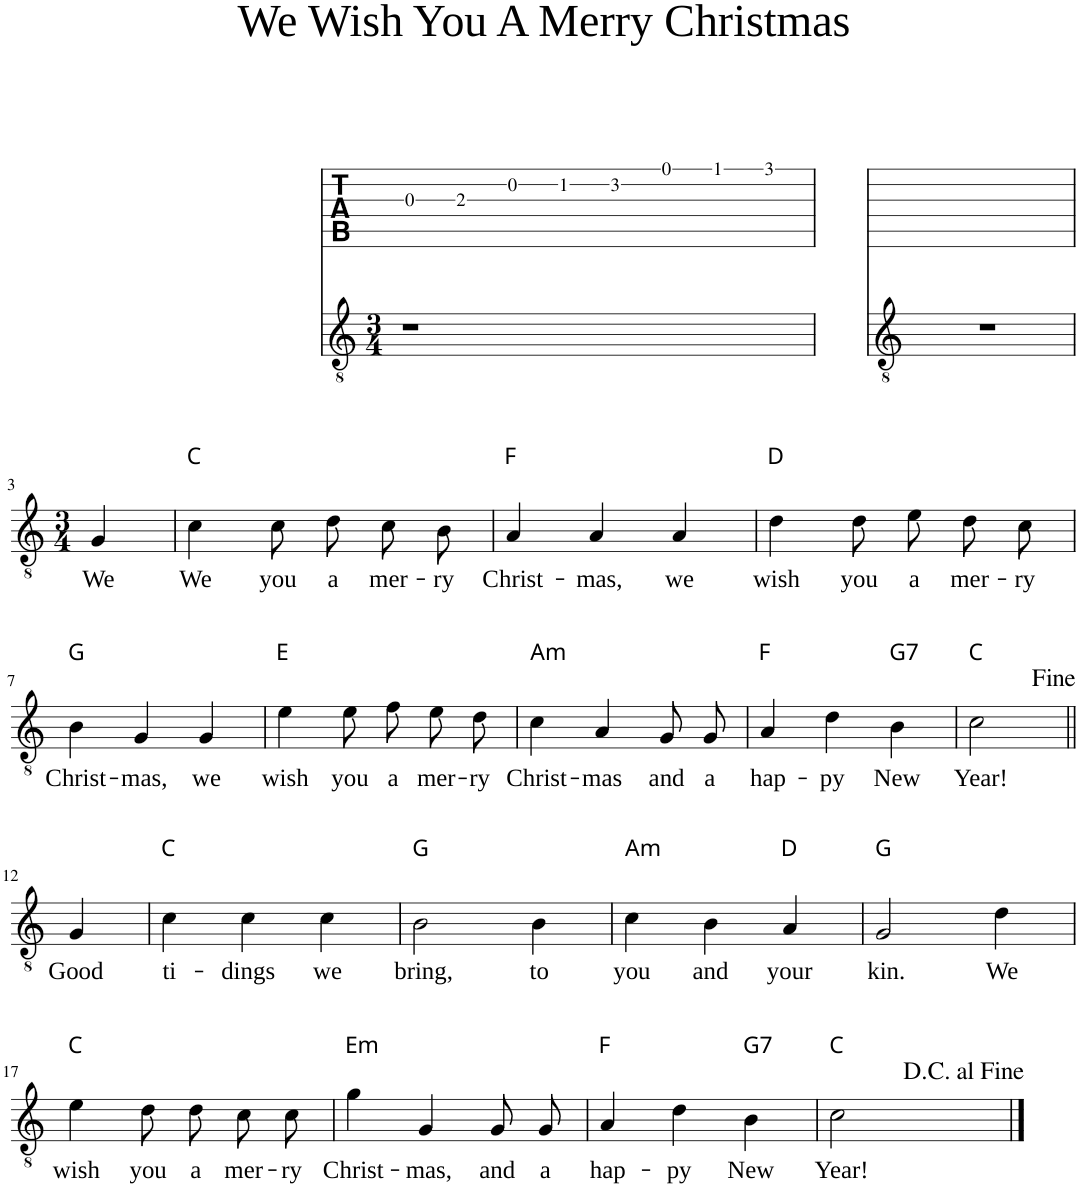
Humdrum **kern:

**kern	**text	**kern
*part2	*part2	*part1
*staff2	*staff2	*staff1
*I"Guitar	*	*I"Klassische Gitarre [Tabulatur]
*	*	*stria6
*clefGv2	*	*
*Trd7c12	*	*
*k[]	*	*k[]
*M3/4	*	*M3/4
=1	=1	=1
2.r	.	8G
.	.	8A
.	.	8B
.	.	8c
.	.	8d
.	.	8e
4ryy	.	8f
.	.	8g
=2	=2	=2
2.r	.	2.r
!!LO:LB:g=z
=3	=3	=3
*M3/4	*	*M3/4
!	!LO:LY:b	!
4G/	We	4r
=4	=4	=4
!LO:TX:a:t=C	!	!
!	!LO:LY:b	!
4c\	We	2.r
!	!LO:LY:b	!
8c\L	you	.
!	!LO:LY:b	!
8d\J	a	.
!	!LO:LY:b	!
8c\L	mer-	.
!	!LO:LY:b	!
8B\J	-ry	.
=5	=5	=5
!LO:TX:a:t=F	!	!
!	!LO:LY:b	!
4A/	Christ-	2.r
!	!LO:LY:b	!
4A/	-mas,	.
!	!LO:LY:b	!
4A/	we	.
=6	=6	=6
!LO:TX:a:t=D	!	!
!	!LO:LY:b	!
4d\	wish	2.r
!	!LO:LY:b	!
8d\L	you	.
!	!LO:LY:b	!
8e\J	a	.
!	!LO:LY:b	!
8d\L	mer-	.
!	!LO:LY:b	!
8c\J	-ry	.
!!LO:LB:g=z
=7	=7	=7
!LO:TX:a:t=G	!	!
!	!LO:LY:b	!
4B\	Christ-	2.r
!	!LO:LY:b	!
4G/	-mas,	.
!	!LO:LY:b	!
4G/	we	.
=8	=8	=8
!LO:TX:a:t=E	!	!
!	!LO:LY:b	!
4e\	wish	2.r
!	!LO:LY:b	!
8e\L	you	.
!	!LO:LY:b	!
8f\J	a	.
!	!LO:LY:b	!
8e\L	mer-	.
!	!LO:LY:b	!
8d\J	-ry	.
=9	=9	=9
!LO:TX:a:t=Am	!	!
!	!LO:LY:b	!
4c\	Christ-	2.r
!	!LO:LY:b	!
4A/	-mas	.
!	!LO:LY:b	!
8G/L	and	.
!	!LO:LY:b	!
8G/J	a	.
=10	=10	=10
!LO:TX:a:t=F	!	!
!	!LO:LY:b	!
4A/	hap-	2.r
!	!LO:LY:b	!
4d\	-py	.
!LO:TX:a:t=G7	!	!
!	!LO:LY:b	!
4B\	New	.
=11	=11	=11
!LO:TX:a:t=C	!	!
!	!LO:LY:b	!
2c\	Year!	2r
!!LO:LB:g=z
=12||	=12||	=12||
!	!LO:LY:b	!
4G/	Good	4r
=13	=13	=13
!LO:TX:a:t=C	!	!
!	!LO:LY:b	!
4c\	ti-	2.r
!	!LO:LY:b	!
4c\	-dings	.
!	!LO:LY:b	!
4c\	we	.
=14	=14	=14
!LO:TX:a:t=G	!	!
!	!LO:LY:b	!
2B\	bring,	2.r
!	!LO:LY:b	!
4B\	to	.
=15	=15	=15
!LO:TX:a:t=Am	!	!
!	!LO:LY:b	!
4c\	you	2.r
!	!LO:LY:b	!
4B\	and	.
!LO:TX:a:t=D	!	!
!	!LO:LY:b	!
4A/	your	.
=16	=16	=16
!LO:TX:a:t=G	!	!
!	!LO:LY:b	!
2G/	kin.	2.r
!	!LO:LY:b	!
4d\	We	.
!!LO:LB:g=z
=17	=17	=17
!LO:TX:a:t=C	!	!
!	!LO:LY:b	!
4e\	wish	2.r
!	!LO:LY:b	!
8d\L	you	.
!	!LO:LY:b	!
8d\J	a	.
!	!LO:LY:b	!
8c\L	mer-	.
!	!LO:LY:b	!
8c\J	-ry	.
=18	=18	=18
!LO:TX:a:t=Em	!	!
!	!LO:LY:b	!
4g\	Christ-	2.r
!	!LO:LY:b	!
4G/	-mas,	.
!	!LO:LY:b	!
8G/L	and	.
!	!LO:LY:b	!
8G/J	a	.
=19	=19	=19
!LO:TX:a:t=F	!	!
!	!LO:LY:b	!
4A/	hap-	2.r
!	!LO:LY:b	!
4d\	-py	.
!LO:TX:a:t=G7	!	!
!	!LO:LY:b	!
4B\	New	.
=20	=20	=20
!LO:TX:a:t=C	!	!
!	!LO:LY:b	!
2c\	Year!	2.r
4ryy	.	.
==	==	==
*-	*-	*-
